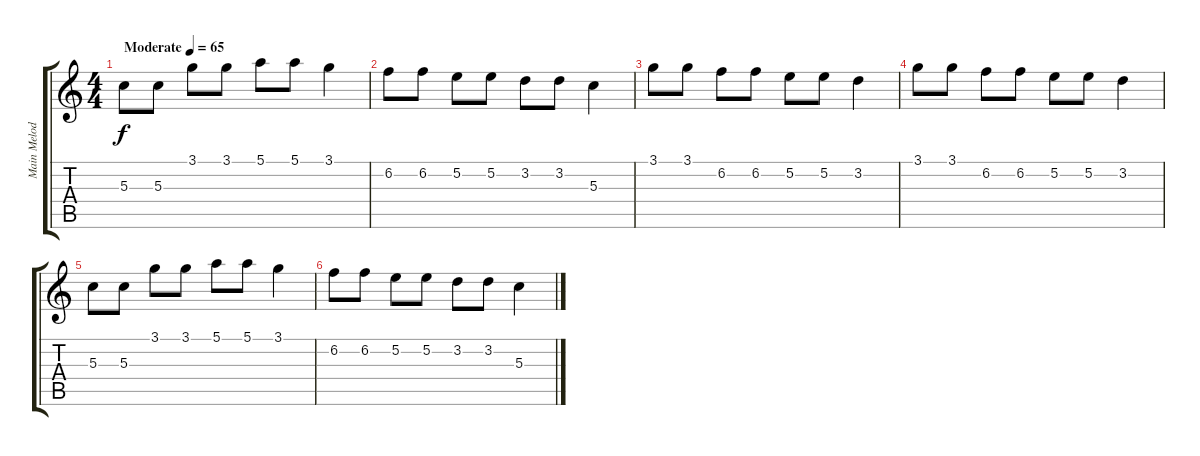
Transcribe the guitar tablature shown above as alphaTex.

\track ("Main Melody (Guitar)" "Main Melod") {instrument acousticguitarsteel}
\staff {score tabs}
\tuning (E4 B3 G3 D3 A2 E2) {hide}
\ts (4 4)
\tempo (65 "Moderate")
\clef g2
\ks c
5.3.8{dy f instrument acousticguitarsteel} 5.3.8 3.1.8 3.1.8 5.1.8 5.1.8 3.1.4 |
6.2.8 6.2.8 5.2.8 5.2.8 3.2.8 3.2.8 5.3.4 |
3.1.8 3.1.8 6.2.8 6.2.8 5.2.8 5.2.8 3.2.4 |
3.1.8 3.1.8 6.2.8 6.2.8 5.2.8 5.2.8 3.2.4 |
5.3.8 5.3.8 3.1.8 3.1.8 5.1.8 5.1.8 3.1.4 |
6.2.8 6.2.8 5.2.8 5.2.8 3.2.8 3.2.8 5.3.4
